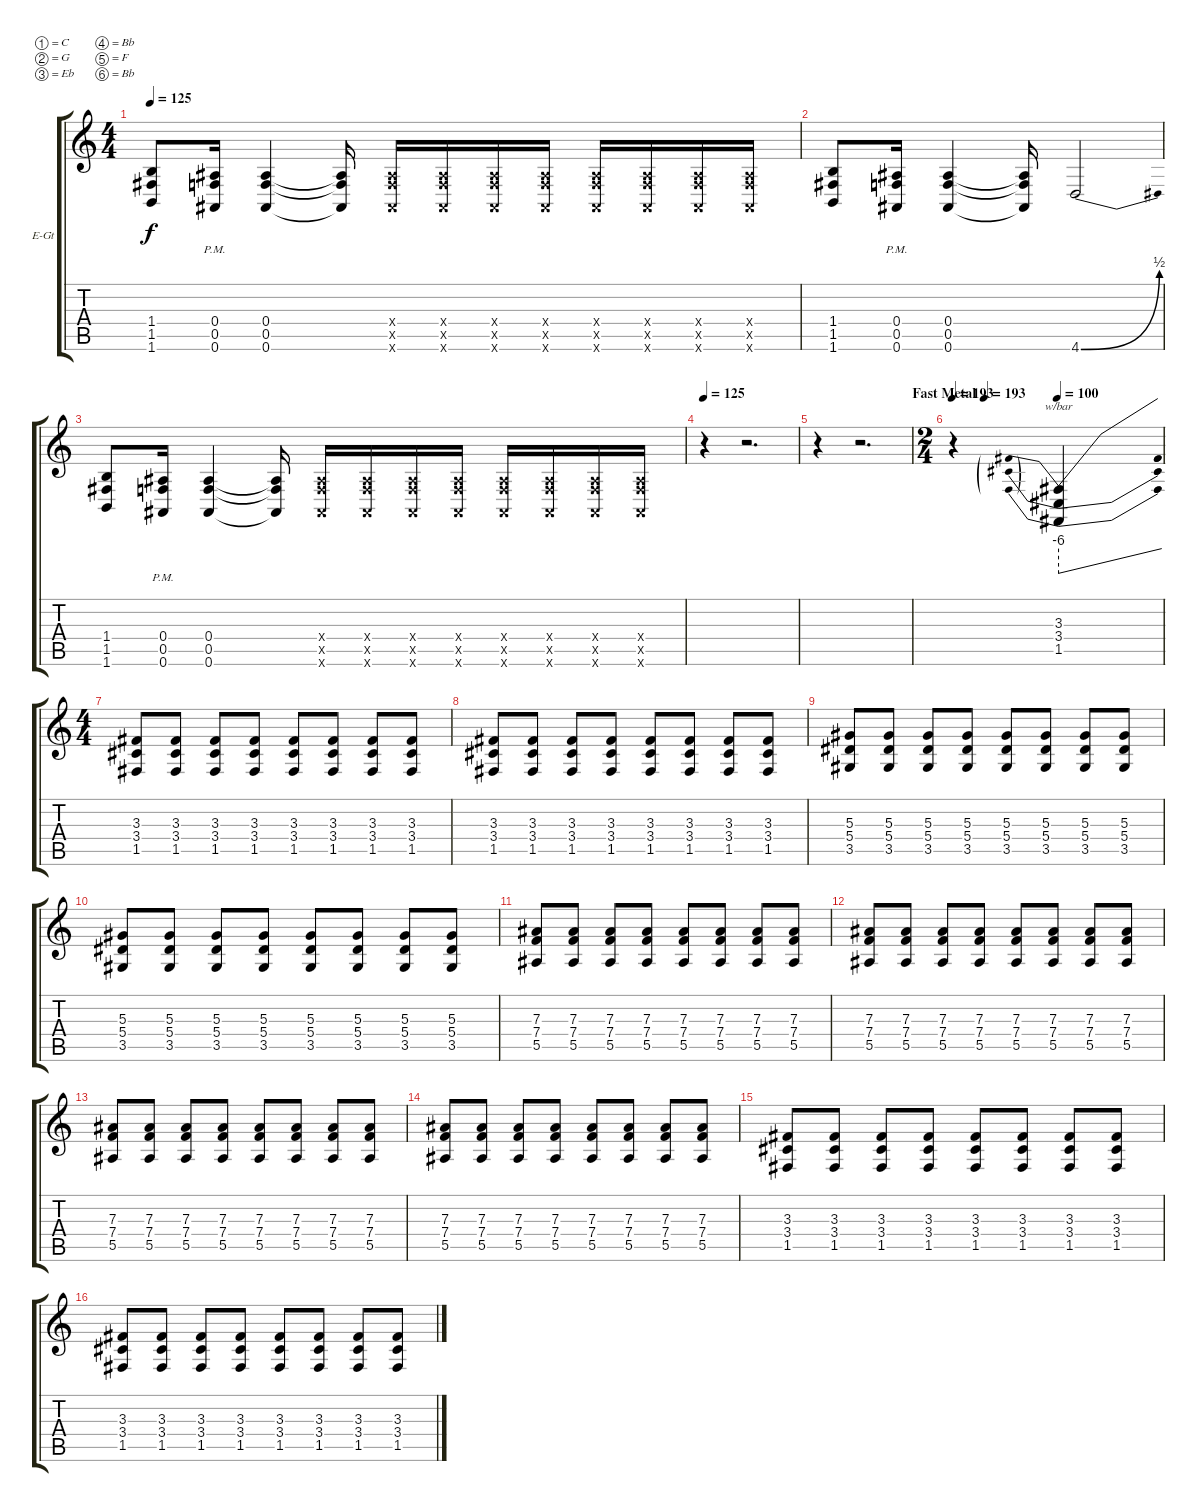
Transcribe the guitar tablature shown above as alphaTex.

\bracketExtendMode groupsimilarinstruments
\firstSystemTrackNameOrientation horizontal
\otherSystemsTrackNameOrientation horizontal
\track ("Curtis Ward" "E-Gt") {instrument distortionguitar}
\staff {score tabs}
\tuning (C4 G3 Eb3 Bb2 F2 Bb1)
\ts (4 4)
\tempo 125
\clef g2
\ks c
(1.4 1.5 1.6).8{dy f} (0.4{pm} 0.5{pm} 0.6{pm}).16 (0.4 0.5 0.6).4 (0.4{t} 0.5{t} 0.6{t}).16 (0.4{x} 0.5{x} 0.6{x}).16 (0.4{x} 0.5{x} 0.6{x}).16 (0.4{x} 0.5{x} 0.6{x}).16 (0.4{x} 0.5{x} 0.6{x}).16 (0.4{x} 0.5{x} 0.6{x}).16 (0.4{x} 0.5{x} 0.6{x}).16 (0.4{x} 0.5{x} 0.6{x}).16 (0.4{x} 0.5{x} 0.6{x}).16 |
(1.4 1.5 1.6).8 (0.4{pm} 0.5{pm} 0.6{pm}).16 (0.4 0.5 0.6).4 (0.4{t} 0.5{t} 0.6{t}).16 4.6{be (bend 0 0 60 2)}.2 |
(1.4 1.5 1.6).8 (0.4{pm} 0.5{pm} 0.6{pm}).16 (0.4 0.5 0.6).4 (0.4{t} 0.5{t} 0.6{t}).16 (0.4{x} 0.5{x} 0.6{x}).16 (0.4{x} 0.5{x} 0.6{x}).16 (0.4{x} 0.5{x} 0.6{x}).16 (0.4{x} 0.5{x} 0.6{x}).16 (0.4{x} 0.5{x} 0.6{x}).16 (0.4{x} 0.5{x} 0.6{x}).16 (0.4{x} 0.5{x} 0.6{x}).16 (0.4{x} 0.5{x} 0.6{x}).16 |
\tempo 125
r.4 r.2{d} |
\tempo (193 "Fast Metal" 1)
r.4 r.2{d} |
\ts (2 4)
\beaming (8 2 2)
\tempo 193
\tempo (100 0.5)
r.4 (3.3 3.4 1.5).4{tbe (predivedive default 0 -24 60 0)} |
\ts (4 4)
\beaming (8 2 2 2 2)
(3.3 3.4 1.5).8 (3.3 3.4 1.5).8 (3.3 3.4 1.5).8 (3.3 3.4 1.5).8 (3.3 3.4 1.5).8 (3.3 3.4 1.5).8 (3.3 3.4 1.5).8 (3.3 3.4 1.5).8 |
(3.3 3.4 1.5).8 (3.3 3.4 1.5).8 (3.3 3.4 1.5).8 (3.3 3.4 1.5).8 (3.3 3.4 1.5).8 (3.3 3.4 1.5).8 (3.3 3.4 1.5).8 (3.3 3.4 1.5).8 |
(5.3 5.4 3.5).8 (5.3 5.4 3.5).8 (5.3 5.4 3.5).8 (5.3 5.4 3.5).8 (5.3 5.4 3.5).8 (5.3 5.4 3.5).8 (5.3 5.4 3.5).8 (5.3 5.4 3.5).8 |
(5.3 5.4 3.5).8 (5.3 5.4 3.5).8 (5.3 5.4 3.5).8 (5.3 5.4 3.5).8 (5.3 5.4 3.5).8 (5.3 5.4 3.5).8 (5.3 5.4 3.5).8 (5.3 5.4 3.5).8 |
(7.3 7.4 5.5).8 (7.3 7.4 5.5).8 (7.3 7.4 5.5).8 (7.3 7.4 5.5).8 (7.3 7.4 5.5).8 (7.3 7.4 5.5).8 (7.3 7.4 5.5).8 (7.3 7.4 5.5).8 |
(7.3 7.4 5.5).8 (7.3 7.4 5.5).8 (7.3 7.4 5.5).8 (7.3 7.4 5.5).8 (7.3 7.4 5.5).8 (7.3 7.4 5.5).8 (7.3 7.4 5.5).8 (7.3 7.4 5.5).8 |
(7.3 7.4 5.5).8 (7.3 7.4 5.5).8 (7.3 7.4 5.5).8 (7.3 7.4 5.5).8 (7.3 7.4 5.5).8 (7.3 7.4 5.5).8 (7.3 7.4 5.5).8 (7.3 7.4 5.5).8 |
(7.3 7.4 5.5).8 (7.3 7.4 5.5).8 (7.3 7.4 5.5).8 (7.3 7.4 5.5).8 (7.3 7.4 5.5).8 (7.3 7.4 5.5).8 (7.3 7.4 5.5).8 (7.3 7.4 5.5).8 |
(3.3 3.4 1.5).8 (3.3 3.4 1.5).8 (3.3 3.4 1.5).8 (3.3 3.4 1.5).8 (3.3 3.4 1.5).8 (3.3 3.4 1.5).8 (3.3 3.4 1.5).8 (3.3 3.4 1.5).8 |
(3.3 3.4 1.5).8 (3.3 3.4 1.5).8 (3.3 3.4 1.5).8 (3.3 3.4 1.5).8 (3.3 3.4 1.5).8 (3.3 3.4 1.5).8 (3.3 3.4 1.5).8 (3.3 3.4 1.5).8
